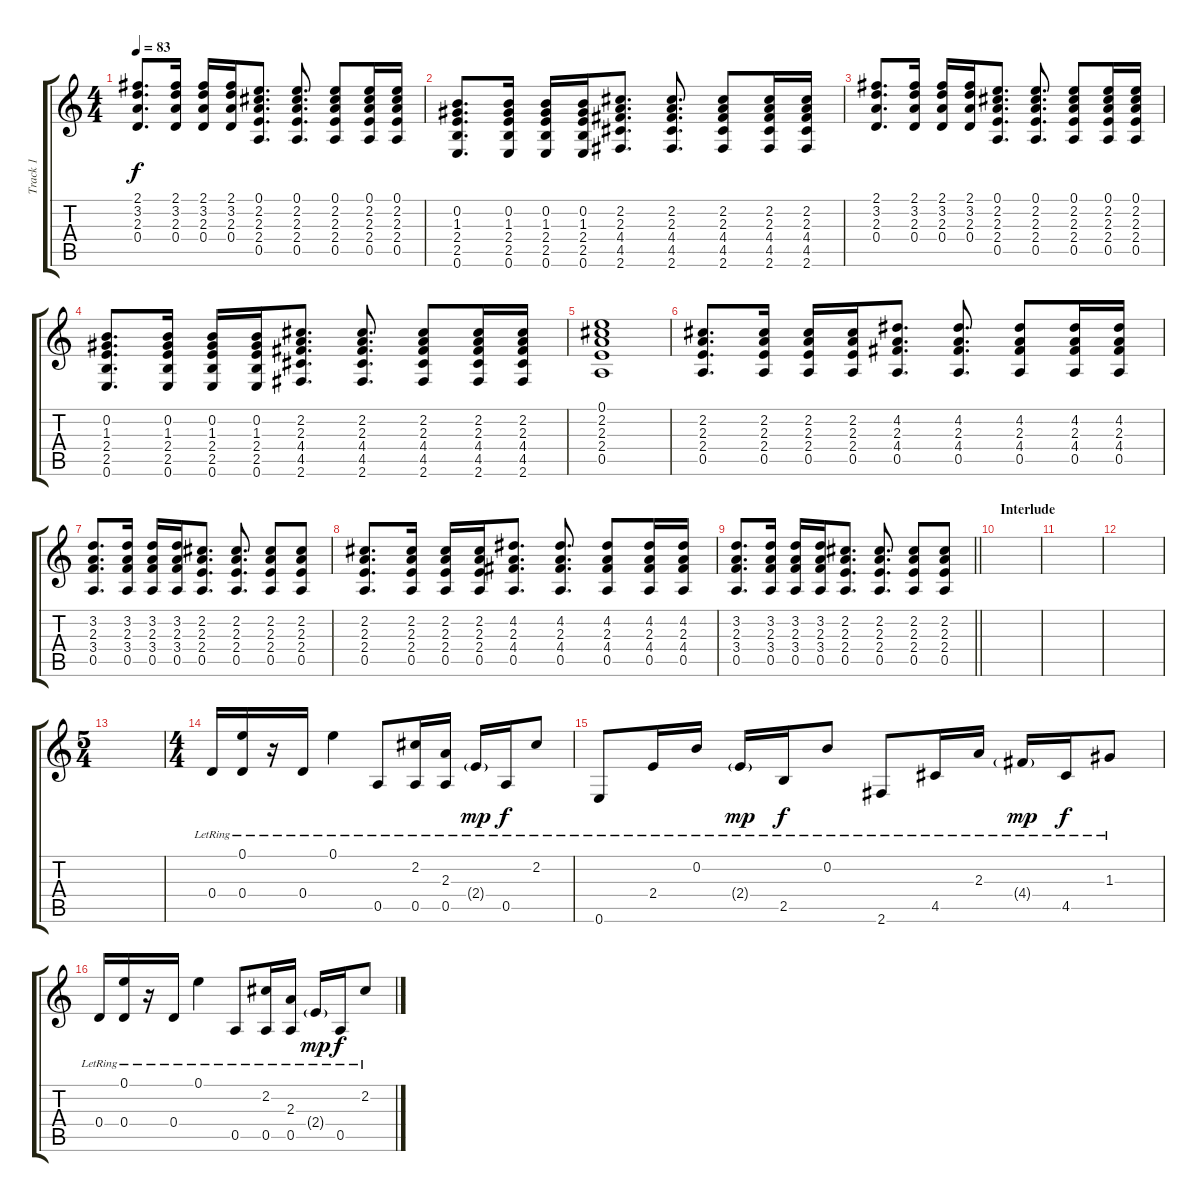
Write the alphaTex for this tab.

\track ("Track 1" "Track 1") {instrument acousticguitarsteel}
\staff {score tabs}
\tuning (E4 B3 G3 D3 A2 E2) {hide}
\ts (4 4)
\tempo 83
\clef g2
\ks c
(2.1 3.2 2.3 0.4).8{d dy f} (2.1 3.2 2.3 0.4).16 (2.1 3.2 2.3 0.4).16 (2.1 3.2 2.3 0.4).16 (0.1 2.2 2.3 2.4 0.5).8{d} (0.1 2.2 2.3 2.4 0.5).8{d} (0.1 2.2 2.3 2.4 0.5).8 (0.1 2.2 2.3 2.4 0.5).16 (0.1 2.2 2.3 2.4 0.5).16 |
(0.2 1.3 2.4 2.5 0.6).8{d} (0.2 1.3 2.4 2.5 0.6).16 (0.2 1.3 2.4 2.5 0.6).16 (0.2 1.3 2.4 2.5 0.6).16 (2.2 2.3 4.4 4.5 2.6).8{d} (2.2 2.3 4.4 4.5 2.6).8{d} (2.2 2.3 4.4 4.5 2.6).8 (2.2 2.3 4.4 4.5 2.6).16 (2.2 2.3 4.4 4.5 2.6).16 |
(2.1 3.2 2.3 0.4).8{d} (2.1 3.2 2.3 0.4).16 (2.1 3.2 2.3 0.4).16 (2.1 3.2 2.3 0.4).16 (0.1 2.2 2.3 2.4 0.5).8{d} (0.1 2.2 2.3 2.4 0.5).8{d} (0.1 2.2 2.3 2.4 0.5).8 (0.1 2.2 2.3 2.4 0.5).16 (0.1 2.2 2.3 2.4 0.5).16 |
(0.2 1.3 2.4 2.5 0.6).8{d} (0.2 1.3 2.4 2.5 0.6).16 (0.2 1.3 2.4 2.5 0.6).16 (0.2 1.3 2.4 2.5 0.6).16 (2.2 2.3 4.4 4.5 2.6).8{d} (2.2 2.3 4.4 4.5 2.6).8{d} (2.2 2.3 4.4 4.5 2.6).8 (2.2 2.3 4.4 4.5 2.6).16 (2.2 2.3 4.4 4.5 2.6).16 |
(0.1 2.2 2.3 2.4 0.5).1 |
(2.2 2.3 2.4 0.5).8{d} (2.2 2.3 2.4 0.5).16 (2.2 2.3 2.4 0.5).16 (2.2 2.3 2.4 0.5).16 (4.2 2.3 4.4 0.5).8{d} (4.2 2.3 4.4 0.5).8{d} (4.2 2.3 4.4 0.5).8 (4.2 2.3 4.4 0.5).16 (4.2 2.3 4.4 0.5).16 |
(3.2 2.3 3.4 0.5).8{d} (3.2 2.3 3.4 0.5).16 (3.2 2.3 3.4 0.5).16 (3.2 2.3 3.4 0.5).16 (2.2 2.3 2.4 0.5).8{d} (2.2 2.3 2.4 0.5).8{d} (2.2 2.3 2.4 0.5).8 (2.2 2.3 2.4 0.5).8 |
(2.2 2.3 2.4 0.5).8{d} (2.2 2.3 2.4 0.5).16 (2.2 2.3 2.4 0.5).16 (2.2 2.3 2.4 0.5).16 (4.2 2.3 4.4 0.5).8{d} (4.2 2.3 4.4 0.5).8{d} (4.2 2.3 4.4 0.5).8 (4.2 2.3 4.4 0.5).16 (4.2 2.3 4.4 0.5).16 |
\barLineRight lightlight
(3.2 2.3 3.4 0.5).8{d} (3.2 2.3 3.4 0.5).16 (3.2 2.3 3.4 0.5).16 (3.2 2.3 3.4 0.5).16 (2.2 2.3 2.4 0.5).8{d} (2.2 2.3 2.4 0.5).8{d} (2.2 2.3 2.4 0.5).8 (2.2 2.3 2.4 0.5).8 |
\section ("" "Interlude")
|
|
|
\ts (5 4)
|
\ts (4 4)
0.4{lr}.16 (0.1{lr} 0.4{lr}).16 r.16 0.4{lr}.16 0.1{lr}.4 0.5{lr}.8 (2.2{lr} 0.5{lr}).16 (2.3{lr} 0.5{lr}).16 2.4{g lr}.16{dy mp} 0.5{lr}.16{dy f} 2.2{lr}.8 |
0.6{lr}.8 2.4{lr}.16 0.2{lr}.16 2.4{g lr}.16{dy mp} 2.5{lr}.16{dy f} 0.2{lr}.8 2.6{lr}.8 4.5{lr}.16 2.3{lr}.16 4.4{g lr}.16{dy mp} 4.5{lr}.16{dy f} 1.3{lr}.8 |
0.4{lr}.16 (0.1{lr} 0.4{lr}).16 r.16 0.4{lr}.16 0.1{lr}.4 0.5{lr}.8 (2.2{lr} 0.5{lr}).16 (2.3{lr} 0.5{lr}).16 2.4{g lr}.16{dy mp} 0.5{lr}.16{dy f} 2.2{lr}.8
